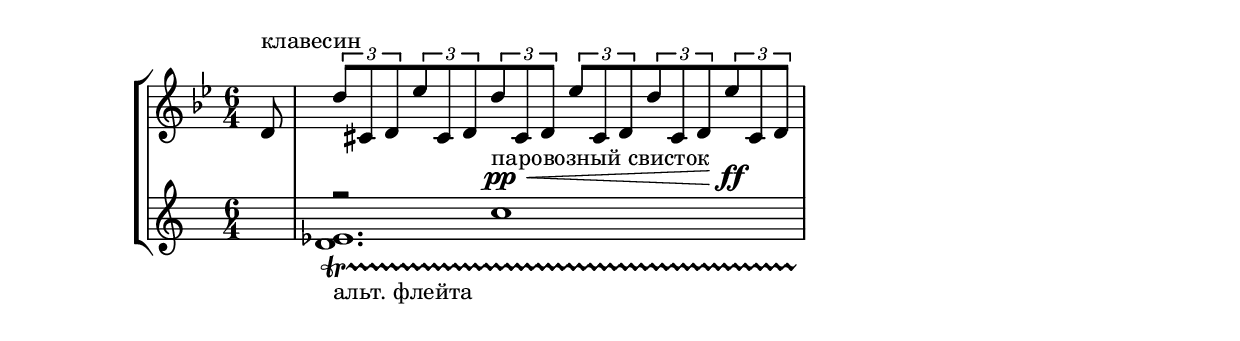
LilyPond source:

\version "2.18.2"
\header {
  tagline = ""  % removed
}
% \include "lilypond-book-preamble.ly"


global = {
\key g \major
  \time 2/4
}


\parallelMusic #'(
voiceA 
voiceB 
voiceC
) 
% rhMusic
% lhMusic

{
  	%--------------------bar1 

\key g \minor
\time 4/4

	\time 6/4
	\partial 8
	d,8^"клавесин" |
	s8|
	s8|

	\tuplet 3/2 {d'8 cis, d} \tuplet 3/2 {es'8 cis, d}
	\tuplet 3/2 {d'8 cis, d} \tuplet 3/2 {es'8 cis, d}
	\tuplet 3/2 {d'8 cis, d} \tuplet 3/2 {es'8 cis, d)} |
	\dynamicUp r2 << {s4\pp\< s2 s4\ff\!} c'1^"паровозный свисток"  >> |
	<d es>1.\startTrillSpan_"альт. флейта" \stopTrillSpan  |



 }



\new StaffGroup <<
  \new Staff
  \relative c'' {\voiceA}
  \new Staff 
%   \with {instrumentName = #"Струнные "} 
    << \relative c' { \voiceB } \\ \relative c' { \voiceC } >>
%  \new PianoStaff <<
%    \new Staff \rhMusic
%    \new Staff \lhMusic
%    >>
>>
